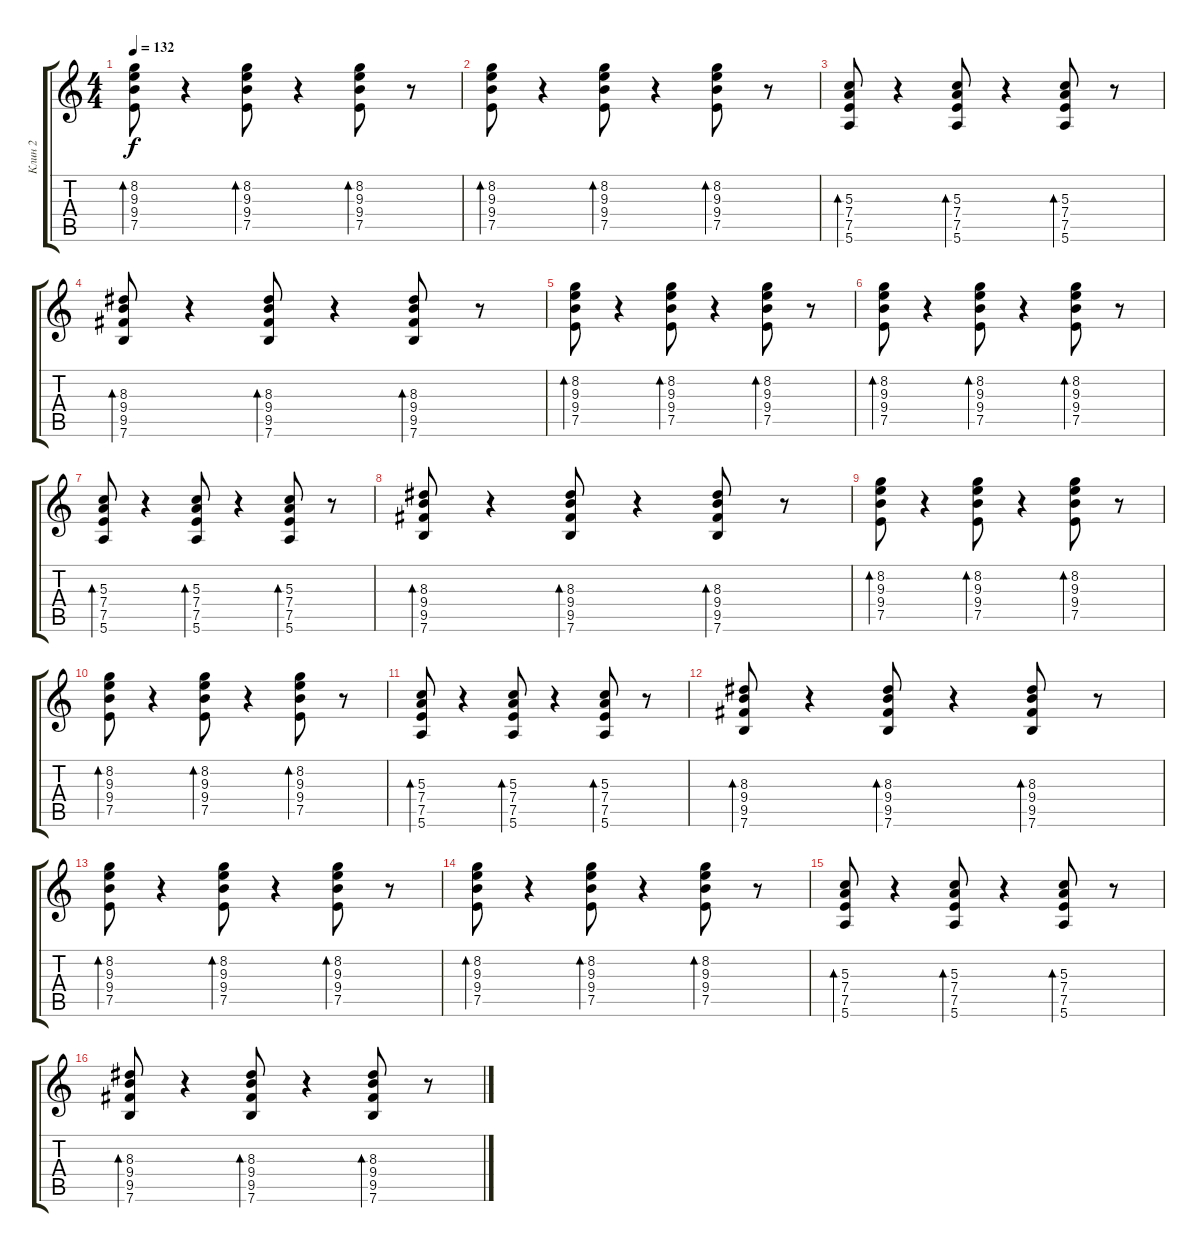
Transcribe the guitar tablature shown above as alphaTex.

\track ("Клин 2" "Клин 2") {instrument electricguitarclean}
\staff {score tabs}
\tuning (E4 B3 G3 D3 A2 E2) {hide}
\ts (4 4)
\tempo 132
\clef g2
\ks c
(8.2 9.3 9.4 7.5).8{bd 30 dy f volume 6} r.4 (8.2 9.3 9.4 7.5).8{bd 30} r.4 (8.2 9.3 9.4 7.5).8{bd 30} r.8 |
(8.2 9.3 9.4 7.5).8{bd 30} r.4 (8.2 9.3 9.4 7.5).8{bd 30} r.4 (8.2 9.3 9.4 7.5).8{bd 30} r.8 |
(5.3 7.4 7.5 5.6).8{bd 30} r.4 (5.3 7.4 7.5 5.6).8{bd 30} r.4 (5.3 7.4 7.5 5.6).8{bd 30} r.8 |
(8.3 9.4 9.5 7.6).8{bd 30} r.4 (8.3 9.4 9.5 7.6).8{bd 30} r.4 (8.3 9.4 9.5 7.6).8{bd 30} r.8 |
(8.2 9.3 9.4 7.5).8{bd 30 volume 6} r.4 (8.2 9.3 9.4 7.5).8{bd 30} r.4 (8.2 9.3 9.4 7.5).8{bd 30} r.8 |
(8.2 9.3 9.4 7.5).8{bd 30} r.4 (8.2 9.3 9.4 7.5).8{bd 30} r.4 (8.2 9.3 9.4 7.5).8{bd 30} r.8 |
(5.3 7.4 7.5 5.6).8{bd 30} r.4 (5.3 7.4 7.5 5.6).8{bd 30} r.4 (5.3 7.4 7.5 5.6).8{bd 30} r.8 |
(8.3 9.4 9.5 7.6).8{bd 30} r.4 (8.3 9.4 9.5 7.6).8{bd 30} r.4 (8.3 9.4 9.5 7.6).8{bd 30} r.8 |
(8.2 9.3 9.4 7.5).8{bd 30 volume 4} r.4 (8.2 9.3 9.4 7.5).8{bd 30} r.4 (8.2 9.3 9.4 7.5).8{bd 30} r.8 |
(8.2 9.3 9.4 7.5).8{bd 30} r.4 (8.2 9.3 9.4 7.5).8{bd 30} r.4 (8.2 9.3 9.4 7.5).8{bd 30} r.8 |
(5.3 7.4 7.5 5.6).8{bd 30} r.4 (5.3 7.4 7.5 5.6).8{bd 30} r.4 (5.3 7.4 7.5 5.6).8{bd 30} r.8 |
(8.3 9.4 9.5 7.6).8{bd 30} r.4 (8.3 9.4 9.5 7.6).8{bd 30} r.4 (8.3 9.4 9.5 7.6).8{bd 30} r.8 |
(8.2 9.3 9.4 7.5).8{bd 30 volume 2} r.4 (8.2 9.3 9.4 7.5).8{bd 30} r.4 (8.2 9.3 9.4 7.5).8{bd 30} r.8 |
(8.2 9.3 9.4 7.5).8{bd 30} r.4 (8.2 9.3 9.4 7.5).8{bd 30} r.4 (8.2 9.3 9.4 7.5).8{bd 30} r.8 |
(5.3 7.4 7.5 5.6).8{bd 30} r.4 (5.3 7.4 7.5 5.6).8{bd 30} r.4 (5.3 7.4 7.5 5.6).8{bd 30} r.8 |
(8.3 9.4 9.5 7.6).8{bd 30} r.4 (8.3 9.4 9.5 7.6).8{bd 30} r.4 (8.3 9.4 9.5 7.6).8{bd 30} r.8
